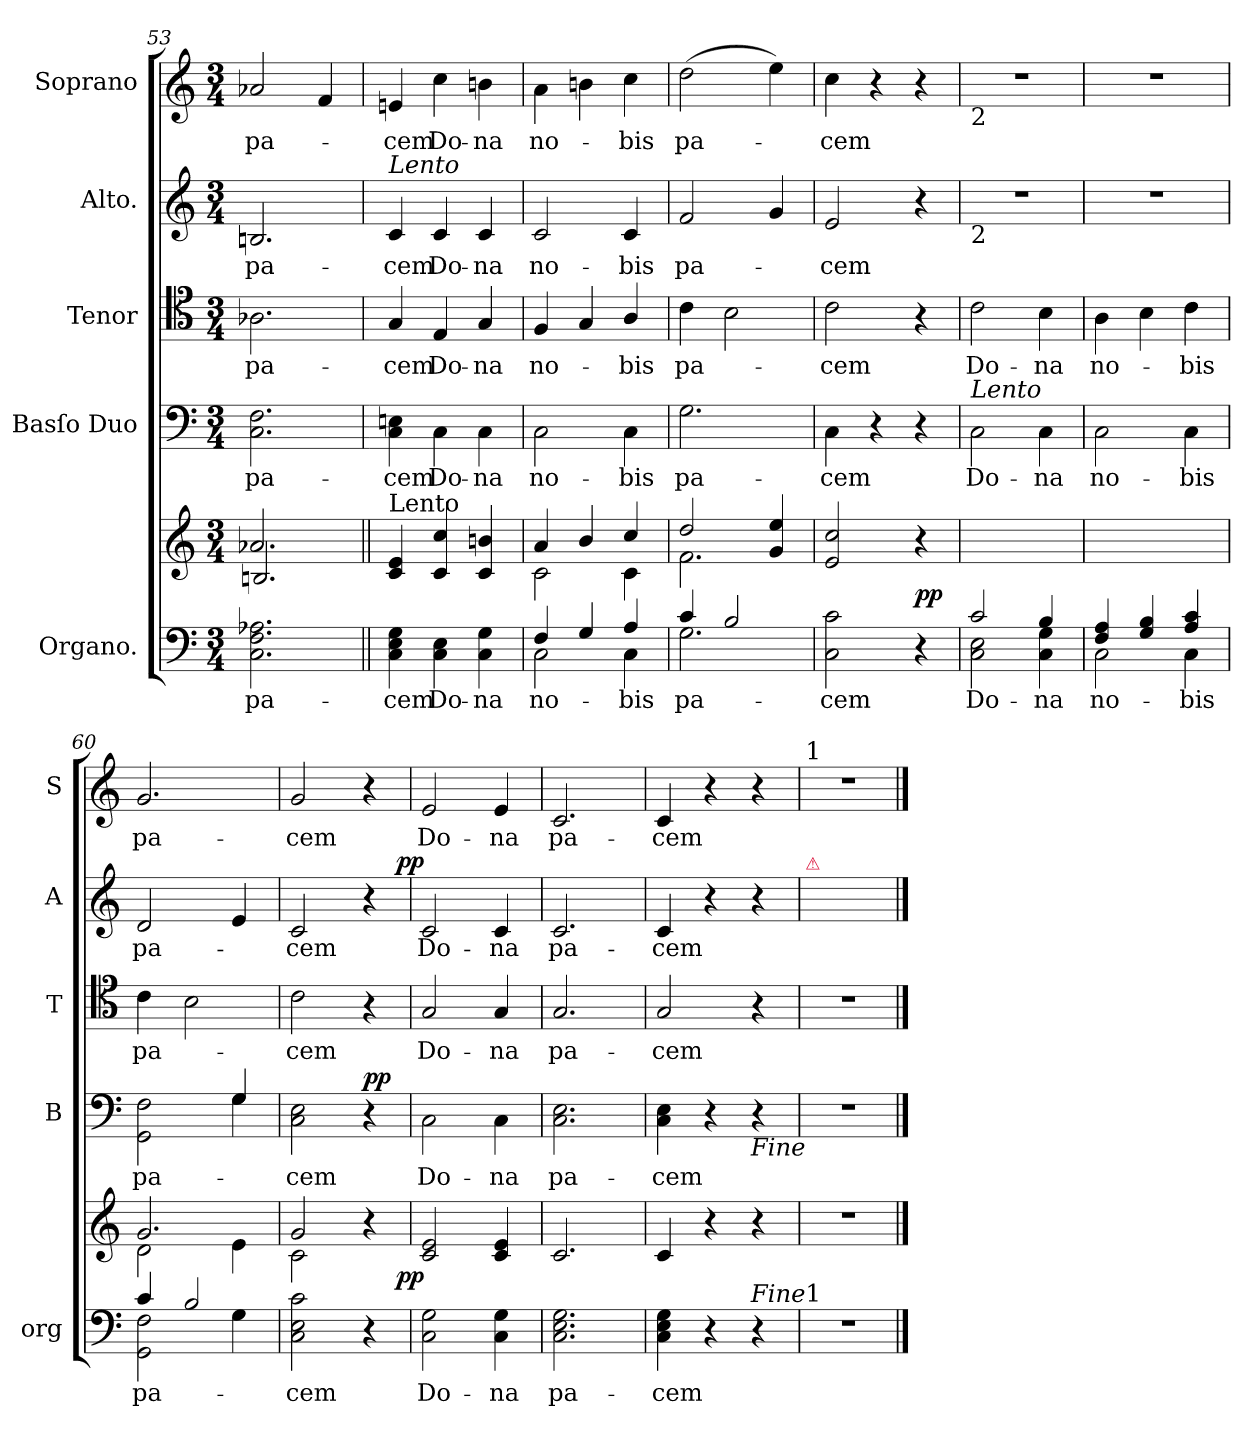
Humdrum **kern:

**kern	**text	**kern	**dynam	**kern	**text	**dynam	**kern	**text	**kern	**text	**dynam	**kern	**text
*part5	*part5	*part5	*part5	*part4	*part4	*part4	*part3	*part3	*part2	*part2	*part2	*part1	*part1
*staff6	*staff6	*staff5	*staff5/6	*staff4	*staff4	*staff4	*staff3	*staff3	*staff2	*staff2	*staff2	*staff1	*staff1
*I"Organo.	*	*	*	*I"Basſo Duo	*	*	*I"Tenor	*	*I"Alto.	*	*	*I"Soprano	*
*I'org	*	*	*	*I'B	*	*	*I'T	*	*I'A	*	*	*I'S	*
*clefF4	*	*clefG2	*	*clefF4	*	*	*clefC4	*	*clefG2	*	*	*clefG2	*
*k[]	*	*k[]	*	*k[]	*	*	*k[]	*	*k[]	*	*	*k[]	*
*M3/4	*	*M3/4	*	*M3/4	*	*	*M3/4	*	*M3/4	*	*	*M3/4	*
=53	=53	=53	=53	=53	=53	=53	=53	=53	=53	=53	=53	=53	=53
*	*	*^	*	*	*	*	*	*	*	*	*	*	*
2.C\ 2.F\ 2.A-X\	pa-	2.a-X/	2.Bn/	.	2.C\ 2.F\	pa-	.	2.A-X\	pa-	2.Bn/	pa-	.	2a-X/	pa-
.	.	.	.	.	.	.	.	.	.	.	.	.	4f/	.
*	*	*v	*v	*	*	*	*	*	*	*	*	*	*	*
=54||	=54	=54||	=54	=54	=54	=54	=54	=54	=54	=54	=54	=54	=54
!	!	!	!	!	!	!	!	!	!LO:TX:a:i:t=Lento	!	!	!	!
!	!	!LO:TX:a:t=Lento	!	!	!	!	!	!	!	!	!	!	!
4C\ 4E\ 4G\	-cem	4c/ 4e/	.	4C\ 4En\	-cem	.	4G/	-cem	4c/	-cem	.	4en/	-cem
4C\ 4E\	Do-	4c/ 4cc/	.	4C\	Do-	.	4E/	Do-	4c/	Do-	.	4cc\	Do-
4C\ 4G\	-na	4c/ 4bn/	.	4C\	-na	.	4G/	-na	4c/	-na	.	4bn\	-na
=55	=55	=55	=55	=55	=55	=55	=55	=55	=55	=55	=55	=55	=55
*^	*	*^	*	*	*	*	*	*	*	*	*	*	*
4F/	2C\	no-	4a/	2c\	.	2C\	no-	.	4F/	no-	2c/	no-	.	4a\	no-
4G/	.	.	4b/	.	.	.	.	.	4G/	.	.	.	.	4bn\	.
4A/	4C\	-bis	4cc/	4c\	.	4C\	-bis	.	4A/	-bis	4c/	-bis	.	4cc\	-bis
=56	=56	=56	=56	=56	=56	=56	=56	=56	=56	=56	=56	=56	=56	=56	=56
4c/	2.G\	pa-	2dd/	2.f\	.	2.G\	pa-	.	4c\	pa-	2f/	pa-	.	(>2dd\	pa-
2B/	.	.	.	.	.	.	.	.	2B\	.	.	.	.	.	.
.	.	.	4g/ 4ee/	.	.	.	.	.	.	.	4g/	.	.	4ee\)	.
*v	*v	*	*	*	*	*	*	*	*	*	*	*	*	*	*
*	*	*v	*v	*	*	*	*	*	*	*	*	*	*	*
=57	=57	=57	=57	=57	=57	=57	=57	=57	=57	=57	=57	=57	=57
2C\ 2c\	-cem	2e/ 2cc/	.	4C\	-cem	.	2c\	-cem	2e/	-cem	.	4cc\	-cem
.	.	.	.	4r	.	.	.	.	.	.	.	4r	.
4r	.	4r	pp	4r	.	.	4r	.	4r	.	.	4r	.
=58	=58	=58	=58	=58	=58	=58	=58	=58	=58	=58	=58	=58	=58
*^	*	*	*	*	*	*	*	*	*	*	*	*	*
!	!	!	!	!	!	!	!	!	!	!	!	!	!LO:TX:b:t=2	!
!	!	!	!	!	!	!	!	!	!	!LO:TX:b:t=2	!	!	!	!
!	!	!	!	!	!LO:TX:a:i:t=Lento	!	!	!	!	!	!	!	!	!
2c/	2C\ 2E\	Do-	2.ryy	.	2C\	Do-	.	2c\	Do-	2.r	.	.	2.r	.
4B/	4C\ 4G\	-na	.	.	4C\	-na	.	4B\	-na	.	.	.	.	.
=59	=59	=59	=59	=59	=59	=59	=59	=59	=59	=59	=59	=59	=59	=59
4F/ 4A/	2C\	no-	2.ryy	.	2C\	no-	.	4A\	no-	2.r	.	.	2.r	.
4G/ 4B/	.	.	.	.	.	.	.	4B\	.	.	.	.	.	.
4A/ 4c/	4C\	-bis	.	.	4C\	-bis	.	4c\	-bis	.	.	.	.	.
=60	=60	=60	=60	=60	=60	=60	=60	=60	=60	=60	=60	=60	=60	=60
*	*	*	*^	*	*^	*	*	*	*	*	*	*	*	*
4c/	2GG\ 2F\	pa-	2.g/	2d\	.	2GG\ 2F\	2ryy	pa-	.	4c\	pa-	2d/	pa-	.	2.g/	pa-
2B/	.	.	.	.	.	.	.	.	.	2B\	.	.	.	.	.	.
.	4G\	.	.	4e\	.	4G/	4G\	.	.	.	.	4e/	.	.	.	.
*v	*v	*	*	*	*	*v	*v	*	*	*	*	*	*	*	*	*
=61	=61	=61	=61	=61	=61	=61	=61	=61	=61	=61	=61	=61	=61	=61
2C\ 2E\ 2c\	-cem	2g/	2c\	.	2C\ 2E\	-cem	.	2c\	-cem	2c/	-cem	.	2g/	-cem
!	!	!	!	!	!	!	!LO:DY:b	!	!	!	!	!	!	!
4r	.	4r	4ryy	.	4r	.	pp	4r	.	4r	.	.	4r	.
=62	=62	=62	=62	=62	=62	=62	=62	=62	=62	=62	=62	=62	=62	=62
!	!	!	!	!LO:DY:rj	!	!	!	!	!	!	!	!LO:DY:b:rj	!	!
*	*	*v	*v	*	*	*	*	*	*	*	*	*	*	*
2C\ 2G\	Do-	2c/ 2e/	pp	2C\	Do-	.	2G/	Do-	2c/	Do-	pp	2e/	Do-
4C\ 4G\	-na	4c/ 4e/	.	4C\	-na	.	4G/	-na	4c/	-na	.	4e/	-na
=63	=63	=63	=63	=63	=63	=63	=63	=63	=63	=63	=63	=63	=63
2.C\ 2.E\ 2.G\	pa-	2.c/	.	2.C\ 2.E\	pa-	.	2.G/	pa-	2.c/	pa-	.	2.c/	pa-
=64	=64	=64	=64	=64	=64	=64	=64	=64	=64	=64	=64	=64	=64
4C\ 4E\ 4G\	-cem	4c/	.	4C\ 4E\	-cem	.	2G/	-cem	4c/	-cem	.	4c/	-cem
4r	.	4r	.	4r	.	.	.	.	4r	.	.	4r	.
4r	.	4r	.	4r	.	.	4r	.	4r	.	.	4r	.
=65	=65	=65	=65	=65	=65	=65	=65	=65	=65	=65	=65	=65	=65
!	!	!	!	!	!	!	!	!	!	!	!	!LO:TX:a:t=1	!
!	!	!	!	!	!	!	!	!	!LO:TX:a:color=crimson:t=⚠	!	!	!	!
!LO:TX:a:t=1	!	!	!	!	!	!	!	!	!	!	!	!	!
2.r	.	2.r	.	2.r	.	.	2.r	.	2.ryy	.	.	2.r	.
!	!	!	!	!LO:TX:b:i:t=Fine	!	!	!	!	!	!	!	!	!
!LO:TX:a:i:t=Fine	!	!	!	!	!	!	!	!	!	!	!	!	!
==	==	==	==	==	==	==	==	==	==	==	==	==	==
*-	*-	*-	*-	*-	*-	*-	*-	*-	*-	*-	*-	*-	*-
